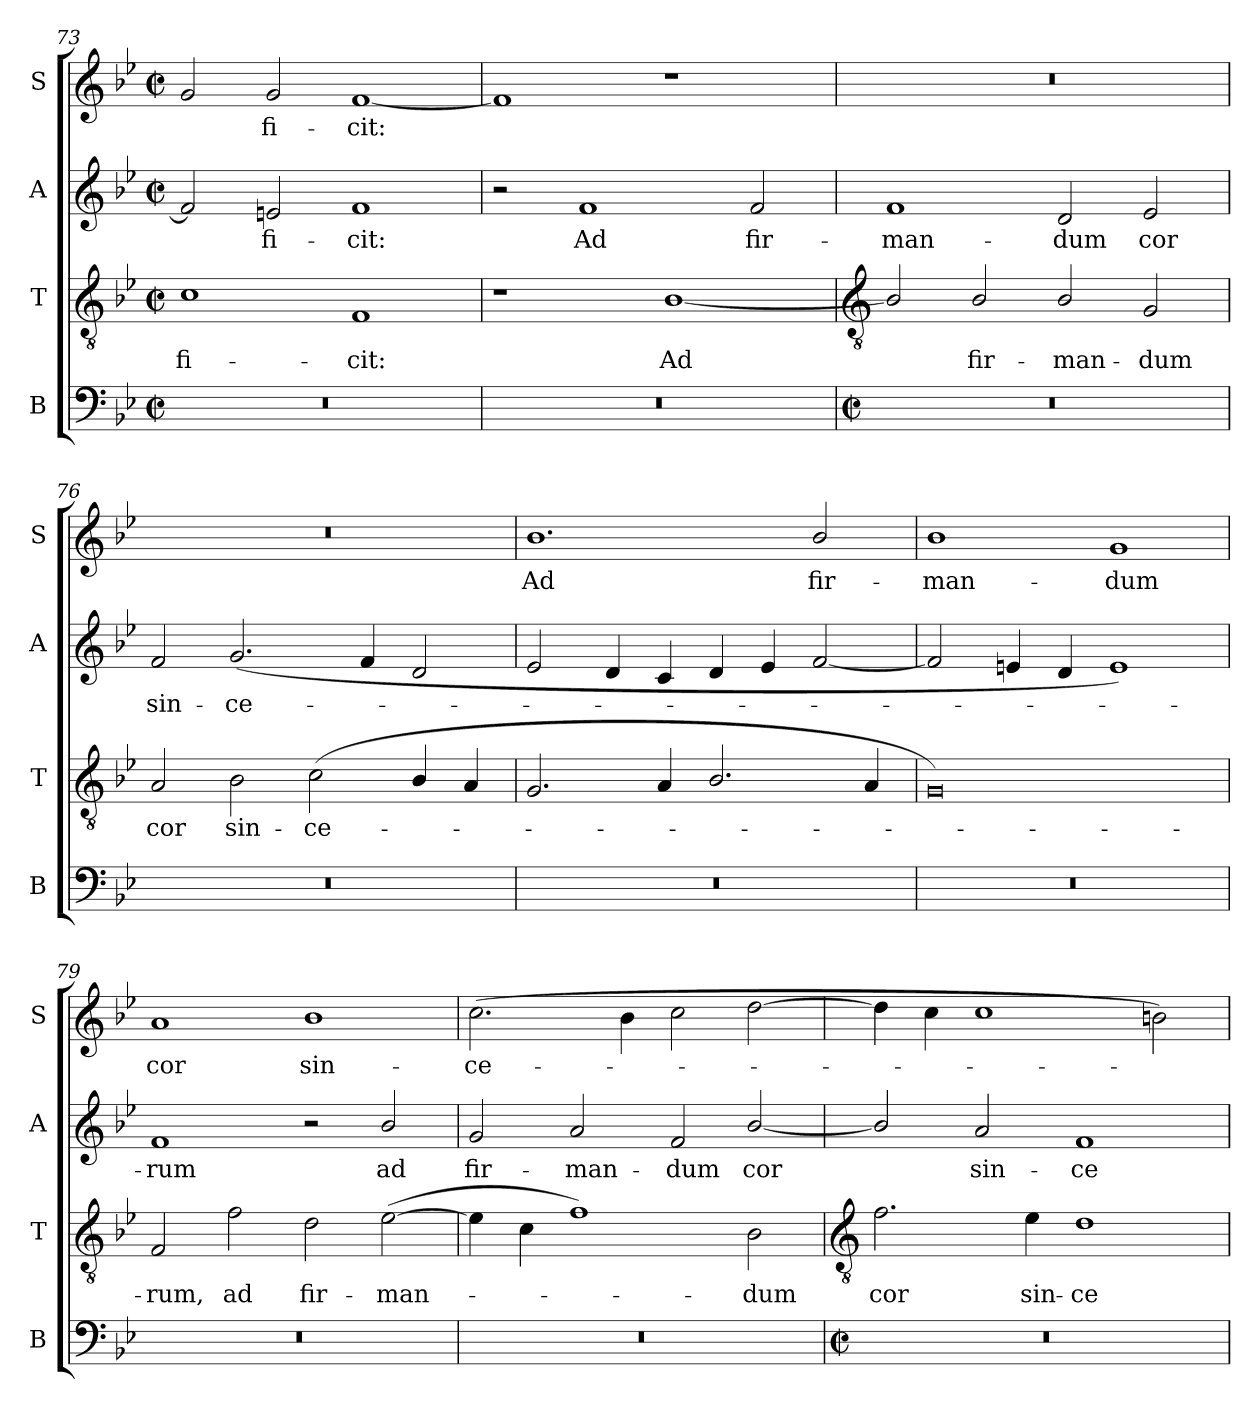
**kern	**kern	**text	**kern	**text	**kern	**text
*part4	*part3	*part3	*part2	*part2	*part1	*part1
*staff4	*staff3	*staff3	*staff2	*staff2	*staff1	*staff1
*I"B	*I"T	*	*I"A	*	*I"S	*
*I'B	*I'T	*	*I'A	*	*I'S	*
*clefF4	*clefGv2	*	*clefG2	*	*clefG2	*
*k[b-e-]	*k[b-e-]	*	*k[b-e-]	*	*k[b-e-]	*
*B-:	*B-:	*	*B-:	*	*B-:	*
*M4/2	*M4/2	*	*M4/2	*	*M4/2	*
*met(c|)	*met(c|)	*	*met(c|)	*	*met(c|)	*
=73	=73	=73	=73	=73	=73	=73
!	!	!LO:LY:b	!	!	!	!
0r	1c	fi-	2f]	.	2g	.
!	!	!	!	!LO:LY:b	!	!LO:LY:b
.	.	.	2en	fi-	2g	fi-
!	!	!LO:LY:b	!	!LO:LY:b	!	!LO:LY:b
.	1F	-cit:	1f	-cit:	[1f	-cit:
=74	=74	=74	=74	=74	=74	=74
0r	1r	.	2r	.	1f]	.
!	!	!	!	!LO:LY:b	!	!
.	.	.	1f	Ad	.	.
!	!	!LO:LY:b	!	!	!	!
.	[1B-/	Ad	.	.	1r	.
!	!	!	!	!LO:LY:b	!	!
.	.	.	2f	fir-	.	.
!!LO:LB:g=z
=75	=75	=75	=75	=75	=75	=75
*	*clefGv2	*	*	*	*	*
*M4/2	*	*	*	*	*	*
*met(c|)	*	*	*	*	*	*
!	!	!	!	!LO:LY:b	!	!
0r	2B-/]	.	1f	-man-	0r	.
!	!	!LO:LY:b	!	!	!	!
.	2B-/	fir-	.	.	.	.
!	!	!LO:LY:b	!	!LO:LY:b	!	!
.	2B-/	-man-	2d	-dum	.	.
!	!	!LO:LY:b	!	!LO:LY:b	!	!
.	2G	-dum	2e-	cor	.	.
=76	=76	=76	=76	=76	=76	=76
!	!	!LO:LY:b	!	!LO:LY:b	!	!
0r	2A	cor	2f	sin-	0r	.
!	!	!LO:LY:b	!	!LO:LY:b	!	!
.	2B-	sin-	(<2.g	-ce-	.	.
!	!	!LO:LY:b	!	!	!	!
.	(<2c	-ce-	.	.	.	.
.	.	.	4f	.	.	.
.	4B-/	.	2d	.	.	.
.	4A	.	.	.	.	.
=77	=77	=77	=77	=77	=77	=77
!	!	!	!	!	!	!LO:LY:b
0r	2.G	.	2e-	.	1.b-	Ad
.	.	.	4d	.	.	.
.	4A	.	4c	.	.	.
.	2.B-/	.	4d	.	.	.
.	.	.	4e-	.	.	.
!	!	!	!	!	!	!LO:LY:b
.	.	.	[2f	.	2b-/	fir-
.	4A	.	.	.	.	.
=78	=78	=78	=78	=78	=78	=78
!	!	!	!	!	!	!LO:LY:b
0r	0G)	.	2f]	.	1b-	-man-
.	.	.	4en	.	.	.
.	.	.	4d	.	.	.
!	!	!	!	!	!	!LO:LY:b
.	.	.	1e)	.	1g	-dum
=79	=79	=79	=79	=79	=79	=79
!	!	!LO:LY:b	!	!LO:LY:b	!	!LO:LY:b
0r	2F	rum,	1f	rum	1a	cor
!	!	!LO:LY:b	!	!	!	!
.	2f	ad	.	.	.	.
!	!	!LO:LY:b	!	!	!	!LO:LY:b
.	2d	fir-	2r	.	1b-	sin-
!	!	!LO:LY:b	!	!LO:LY:b	!	!
.	(>[2e-	-man-	2b-/	ad	.	.
=80	=80	=80	=80	=80	=80	=80
!	!	!	!	!LO:LY:b	!	!LO:LY:b
0r	4e-]	.	2g	fir-	(>2.cc	-ce-
.	4c	.	.	.	.	.
!	!	!	!	!LO:LY:b	!	!
.	1f)	.	2a	-man-	.	.
.	.	.	.	.	4b-	.
!	!	!	!	!LO:LY:b	!	!
.	.	.	2f	-dum	2cc	.
!	!	!LO:LY:b	!	!LO:LY:b	!	!
.	2B-	dum	[2b-/	cor	[2dd	.
!!LO:LB:g=z
=81	=81	=81	=81	=81	=81	=81
*	*clefGv2	*	*	*	*	*
*M4/2	*	*	*	*	*	*
*met(c|)	*	*	*	*	*	*
!	!	!LO:LY:b	!	!	!	!
0r	2.f	cor	2b-/]	.	4dd]	.
.	.	.	.	.	4cc	.
!	!	!	!	!LO:LY:b	!	!
.	.	.	2a	sin-	1cc	.
!	!	!LO:LY:b	!	!	!	!
.	4e-	sin-	.	.	.	.
!	!	!LO:LY:b	!	!LO:LY:b	!	!
.	1d	-ce-	1f	-ce-	.	.
.	.	.	.	.	2bn)	.
=	=	=	=	=	=	=
*-	*-	*-	*-	*-	*-	*-
